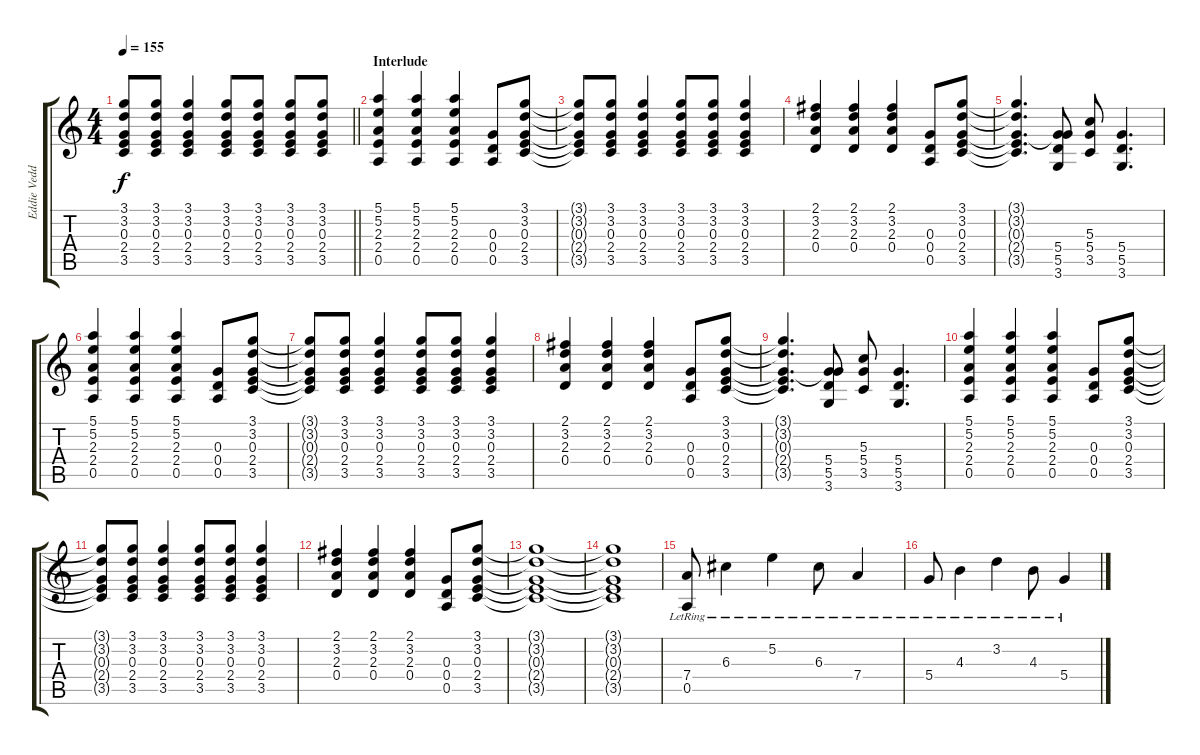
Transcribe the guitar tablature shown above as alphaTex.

\track ("Eddie Vedder" "Eddie Vedd") {instrument electricguitarclean}
\staff {score tabs}
\tuning (E4 B3 G3 D3 A2 E2) {hide}
\ts (4 4)
\tempo 155
\clef g2
\barLineRight lightlight
\ks c
(3.1{t} 3.2{t} 0.3{t} 2.4{t} 3.5{t}).8{dy f} (3.1 3.2 0.3 2.4 3.5).8 (3.1 3.2 0.3 2.4 3.5).4 (3.1 3.2 0.3 2.4 3.5).8 (3.1 3.2 0.3 2.4 3.5).8 (3.1 3.2 0.3 2.4 3.5).8 (3.1 3.2 0.3 2.4 3.5).8 |
\section ("" "Interlude")
(5.1 5.2 2.3 2.4 0.5).4 (5.1 5.2 2.3 2.4 0.5).4 (5.1 5.2 2.3 2.4 0.5).4 (0.3 0.4 0.5).8 (3.1 3.2 0.3 2.4 3.5).8 |
(3.1{t} 3.2{t} 0.3{t} 2.4{t} 3.5{t}).8 (3.1 3.2 0.3 2.4 3.5).8 (3.1 3.2 0.3 2.4 3.5).4 (3.1 3.2 0.3 2.4 3.5).8 (3.1 3.2 0.3 2.4 3.5).8 (3.1 3.2 0.3 2.4 3.5).4 |
(2.1 3.2 2.3 0.4).4 (2.1 3.2 2.3 0.4).4 (2.1 3.2 2.3 0.4).4 (0.3 0.4 0.5).8 (3.1 3.2 0.3 2.4 3.5).8 |
(3.1{t} 3.2{t} 0.3{t} 2.4{t} 3.5{t}).4{d} (0.3{t} 5.4 5.5 3.6).8 (5.3 5.4 3.5).8 (5.4 5.5 3.6).4{d} |
(5.1 5.2 2.3 2.4 0.5).4 (5.1 5.2 2.3 2.4 0.5).4 (5.1 5.2 2.3 2.4 0.5).4 (0.3 0.4 0.5).8 (3.1 3.2 0.3 2.4 3.5).8 |
(3.1{t} 3.2{t} 0.3{t} 2.4{t} 3.5{t}).8 (3.1 3.2 0.3 2.4 3.5).8 (3.1 3.2 0.3 2.4 3.5).4 (3.1 3.2 0.3 2.4 3.5).8 (3.1 3.2 0.3 2.4 3.5).8 (3.1 3.2 0.3 2.4 3.5).4 |
(2.1 3.2 2.3 0.4).4 (2.1 3.2 2.3 0.4).4 (2.1 3.2 2.3 0.4).4 (0.3 0.4 0.5).8 (3.1 3.2 0.3 2.4 3.5).8 |
(3.1{t} 3.2{t} 0.3{t} 2.4{t} 3.5{t}).4{d} (0.3{t} 5.4 5.5 3.6).8 (5.3 5.4 3.5).8 (5.4 5.5 3.6).4{d} |
(5.1 5.2 2.3 2.4 0.5).4 (5.1 5.2 2.3 2.4 0.5).4 (5.1 5.2 2.3 2.4 0.5).4 (0.3 0.4 0.5).8 (3.1 3.2 0.3 2.4 3.5).8 |
(3.1{t} 3.2{t} 0.3{t} 2.4{t} 3.5{t}).8 (3.1 3.2 0.3 2.4 3.5).8 (3.1 3.2 0.3 2.4 3.5).4 (3.1 3.2 0.3 2.4 3.5).8 (3.1 3.2 0.3 2.4 3.5).8 (3.1 3.2 0.3 2.4 3.5).4 |
(2.1 3.2 2.3 0.4).4 (2.1 3.2 2.3 0.4).4 (2.1 3.2 2.3 0.4).4 (0.3 0.4 0.5).8 (3.1 3.2 0.3 2.4 3.5).8 |
(3.1{t} 3.2{t} 0.3{t} 2.4{t} 3.5{t}).1 |
(3.1{t} 3.2{t} 0.3{t} 2.4{t} 3.5{t}).1 |
(7.4{lr} 0.5{lr}).8 6.3{lr}.4 5.2{lr}.4 6.3{lr}.8 7.4{lr}.4 |
5.4{lr}.8 4.3{lr}.4 3.2{lr}.4 4.3{lr}.8 5.4{lr}.4
